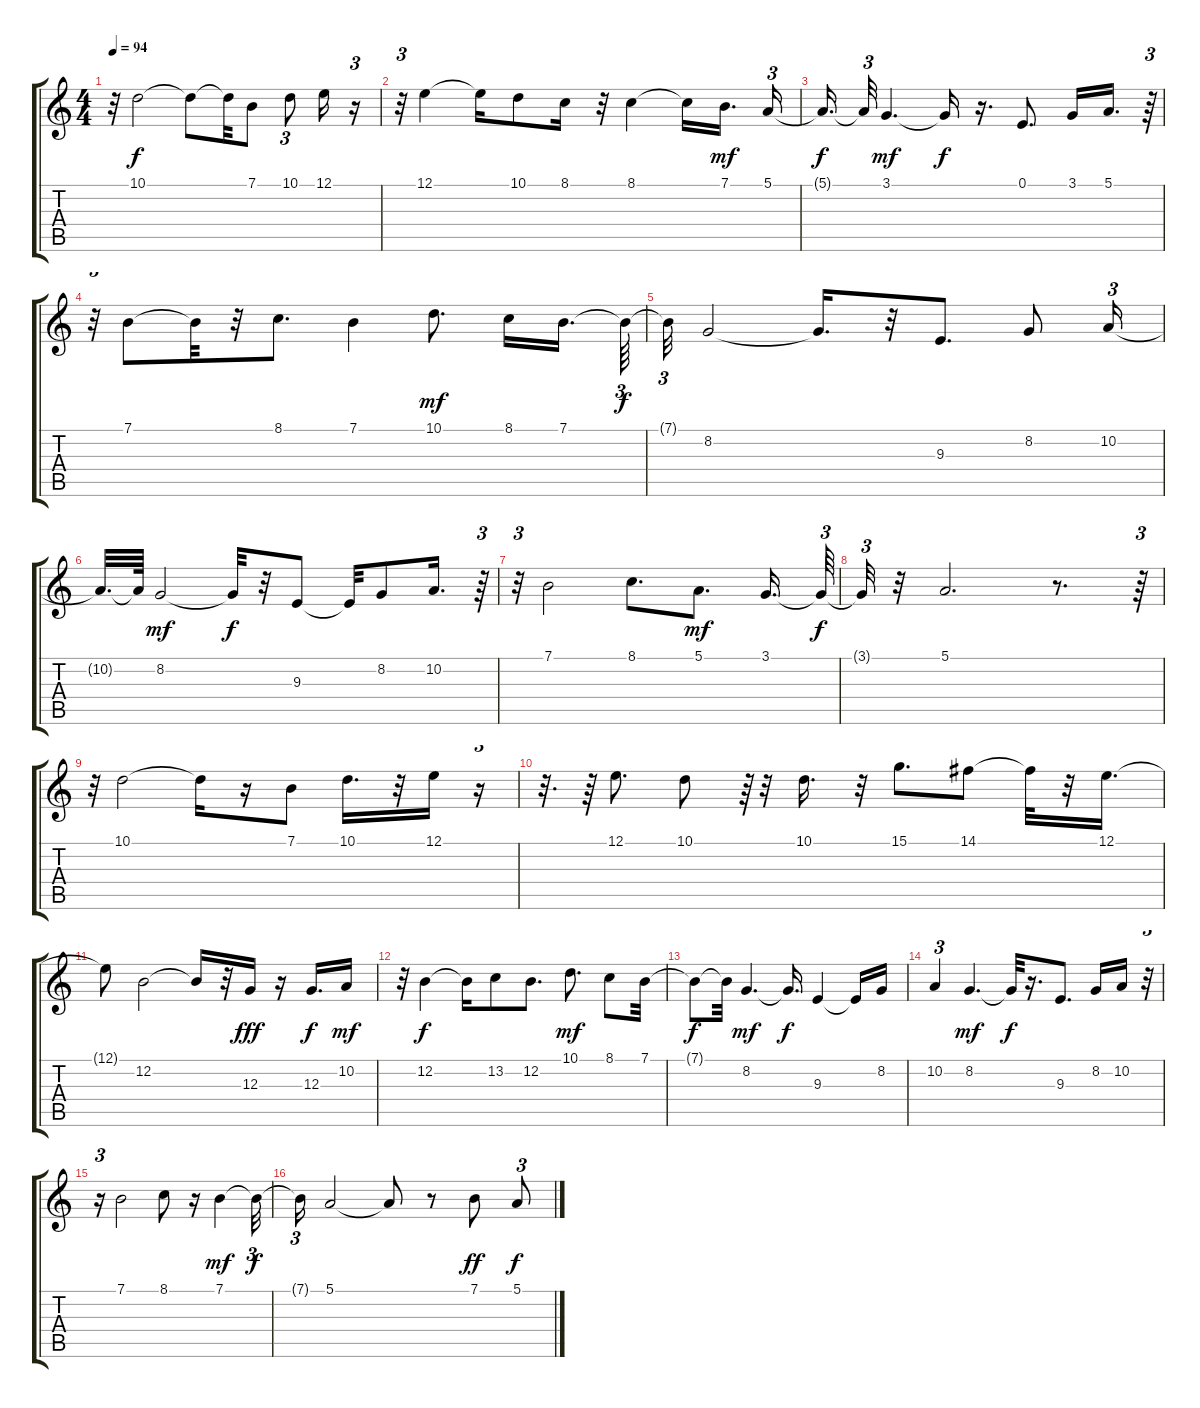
\track "" {instrument clarinet}
\staff {score tabs}
\tuning (E4 B3 G3 D3 A2 E2) {hide}
\ts (4 4)
\tempo 94
\clef g2
\ks c
r.32{dy ppp} 10.1.2{dy f} 10.1{t}.8 10.1{t}.32 7.1.8 10.1.8{tu (3 2)} 12.1.16 r.16{tu (3 2)} |
r.32{tu (3 2)} 12.1.4 12.1{t}.16 10.1.8 8.1.16 r.32 8.1.4 8.1{t}.16 7.1.16{d dy mf beam splitsecondary} 5.1.16{tu (3 2)} |
5.1{t}.16{d dy f} 5.1{t}.32{tu (3 2)} 3.1.4{d dy mf} 3.1{t}.16{dy f} r.16{d} 0.1.8{d} 3.1.16 5.1.16{d} r.64{tu (3 2)} |
r.32{tu (3 2)} 7.1.8 7.1{t}.32 r.32 8.1.8{d} 7.1.4 10.1.8{d dy mf} 8.1.16 7.1.16{d beam splitsecondary} 7.1{t}.64{tu (3 2) dy f} |
7.1{t}.32{tu (3 2)} 8.2.2 8.2{t}.16{d} r.32 9.3.8{d} 8.2.8 10.2.16{tu (3 2)} |
10.2{t}.32{d} 10.2{t}.64 8.2.2{dy mf} 8.2{t}.32{dy f} r.32 9.3.8 9.3{t}.32 8.2.8 10.2.16{d} r.64{tu (3 2)} |
r.32{tu (3 2)} 7.1.2 8.1.8{d} 5.1.8{d dy mf} 3.1.16{d} 3.1{t}.64{tu (3 2) dy f} |
3.1{t}.32{tu (3 2)} r.32 5.1.2{d} r.8{d} r.64{tu (3 2)} |
r.32{tu (3 2)} 10.1.2 10.1{t}.16 r.16 7.1.8 10.1.16{d} r.32 12.1.16 r.16{tu (3 2)} |
r.32{d} r.64 12.1.8{d} 10.1.8 r.64{tu (3 2)} r.32 10.1.16{d} r.32 15.1.8{d} 14.1.8 14.1{t}.32 r.32 12.1.16{d} |
12.1{t}.8 12.2.2 12.2{t}.16 r.32 12.3.16{dy fff} r.16 12.3.16{d dy f} 10.2.16{dy mf} |
r.32 12.2.4{dy f} 12.2{t}.16 13.2.8 12.2.8{d} 10.1.8{d dy mf} 8.1.8 7.1.32 |
7.1{t}.8{dy f} 7.1{t}.32 8.2.4{d dy mf} 8.2{t}.16{d dy f} 9.3.4 9.3{t}.16 8.2.16 |
10.2.4{tu (3 2)} 8.2.4{d dy mf} 8.2{t}.32{dy f} r.16{d} 9.3.8{d} 8.2.16 10.2.16 r.32{tu (3 2)} |
r.16{tu (3 2)} 7.1.2 8.1.8 r.16 7.1.4{dy mf} 7.1{t}.32{tu (3 2) dy f} |
7.1{t}.16{tu (3 2)} 5.1.2 5.1{t}.8 r.8 7.1.8{dy ff} 5.1.8{tu (3 2) dy f}
